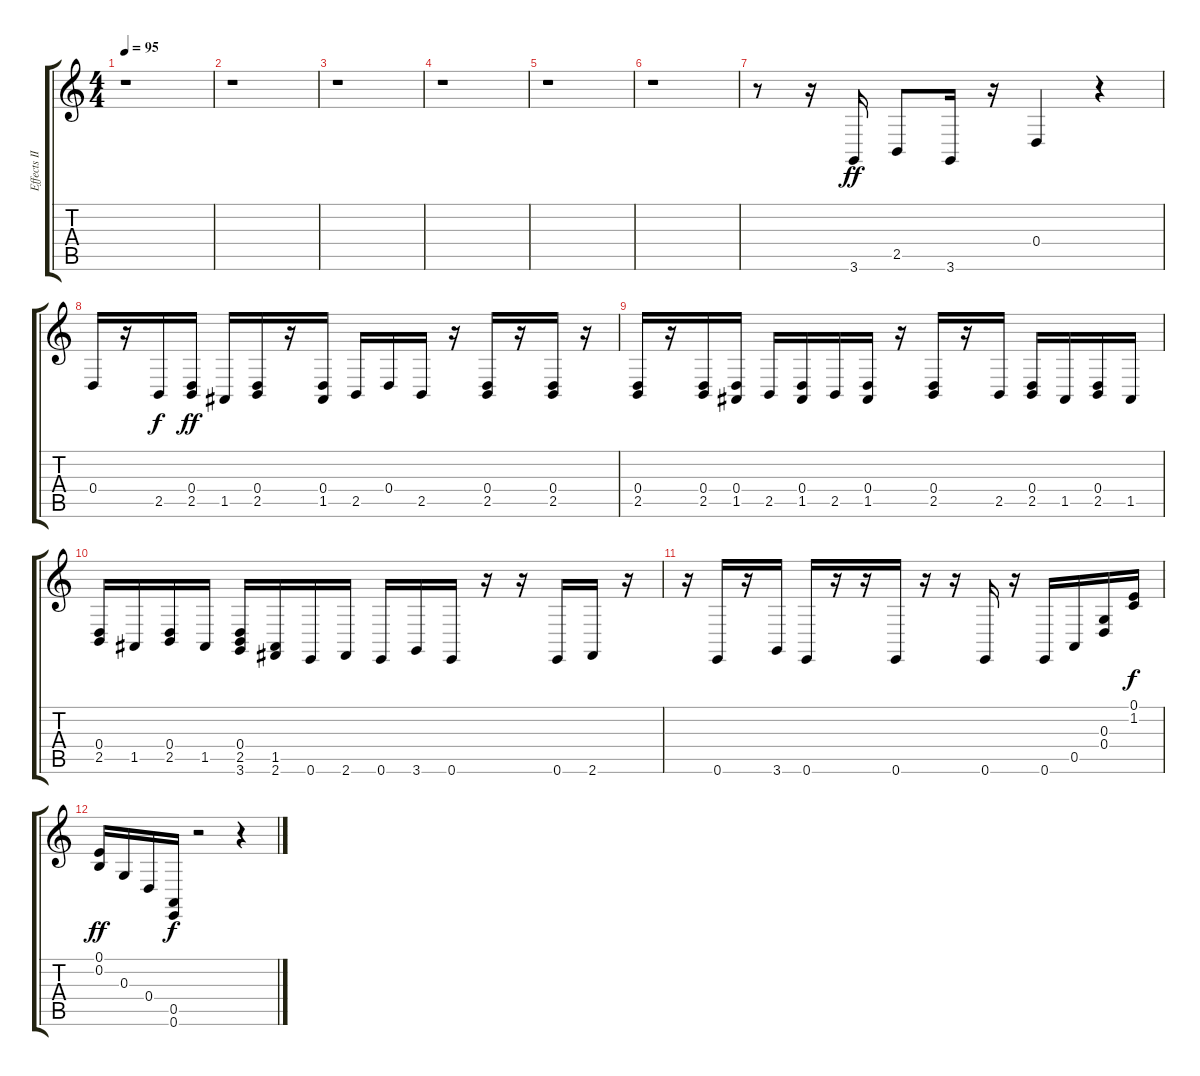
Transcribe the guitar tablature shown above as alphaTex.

\track ("Effects II" "Effects II") {instrument guitarfretnoise}
\staff {score tabs}
\tuning (E4 B3 G3 D3 A2 E2) {hide}
\ts (4 4)
\tempo 95
\clef g2
\ks c
r.1{dy ff} |
r.1 |
r.1 |
r.1 |
r.1 |
r.1 |
r.8 r.16 3.6.16 2.5.8 3.6.16 r.16 0.4.4 r.4 |
0.4.16 r.16 2.5.16{dy f} (0.4 2.5).16{dy ff} 1.5.16 (0.4 2.5).16 r.16 (0.4 1.5).16 2.5.16 0.4.16 2.5.16 r.16 (0.4 2.5).16 r.16 (0.4 2.5).16 r.16 |
(0.4 2.5).16 r.16 (0.4 2.5).16 (0.4 1.5).16 2.5.16 (0.4 1.5).16 2.5.16 (0.4 1.5).16 r.16 (0.4 2.5).16 r.16 2.5.16 (0.4 2.5).16 1.5.16 (0.4 2.5).16 1.5.16 |
(0.4 2.5).16 1.5.16 (0.4 2.5).16 1.5.16 (0.4 2.5 3.6).16 (1.5 2.6).16 0.6.16 2.6.16 0.6.16 3.6.16 0.6.16 r.16 r.16 0.6.16 2.6.16 r.16 |
r.16 0.6.16 r.16 3.6.16 0.6.16 r.16 r.16 0.6.16 r.16 r.16 0.6.16 r.16 0.6.16 0.5.16 (0.3 0.4).16 (0.1 1.2).16{dy f} |
(0.1 0.2).16{dy ff} 0.3.16 0.4.16 (0.5 0.6).16{dy f} r.2 r.4
